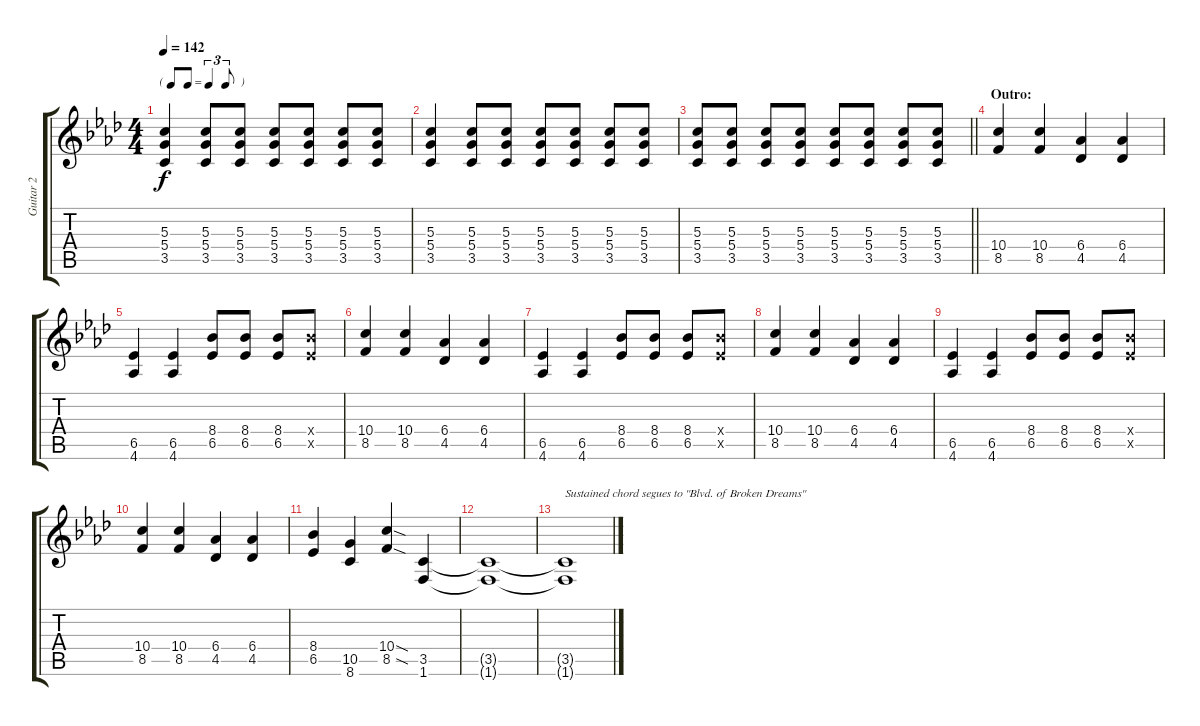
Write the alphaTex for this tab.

\track ("Guitar 2" "Guitar 2") {instrument distortionguitar}
\staff {score tabs}
\tuning (E4 B3 G3 D3 A2 E2) {hide}
\ts (4 4)
\tf triplet8th
\tempo 142
\clef g2
\ks ab
(5.3 5.4 3.5).4{dy f} (5.3 5.4 3.5).8 (5.3 5.4 3.5).8 (5.3 5.4 3.5).8 (5.3 5.4 3.5).8 (5.3 5.4 3.5).8 (5.3 5.4 3.5).8 |
(5.3 5.4 3.5).4 (5.3 5.4 3.5).8 (5.3 5.4 3.5).8 (5.3 5.4 3.5).8 (5.3 5.4 3.5).8 (5.3 5.4 3.5).8 (5.3 5.4 3.5).8 |
\barLineRight lightlight
(5.3 5.4 3.5).8 (5.3 5.4 3.5).8 (5.3 5.4 3.5).8 (5.3 5.4 3.5).8 (5.3 5.4 3.5).8 (5.3 5.4 3.5).8 (5.3 5.4 3.5).8 (5.3 5.4 3.5).8 |
\section ("" "Outro:")
(10.4 8.5).4 (10.4 8.5).4 (6.4 4.5).4 (6.4 4.5).4 |
(6.5 4.6).4 (6.5 4.6).4 (8.4 6.5).8 (8.4 6.5).8 (8.4 6.5).8 (8.4{x} 6.5{x}).8 |
(10.4 8.5).4 (10.4 8.5).4 (6.4 4.5).4 (6.4 4.5).4 |
(6.5 4.6).4 (6.5 4.6).4 (8.4 6.5).8 (8.4 6.5).8 (8.4 6.5).8 (8.4{x} 6.5{x}).8 |
(10.4 8.5).4 (10.4 8.5).4 (6.4 4.5).4 (6.4 4.5).4 |
(6.5 4.6).4 (6.5 4.6).4 (8.4 6.5).8 (8.4 6.5).8 (8.4 6.5).8 (8.4{x} 6.5{x}).8 |
(10.4 8.5).4 (10.4 8.5).4 (6.4 4.5).4 (6.4 4.5).4 |
(8.4 6.5).4 (10.5 8.6).4 (10.4{sod} 8.5{sod}).4 (3.5 1.6).4 |
(3.5{t} 1.6{t}).1 |
(3.5{t} 1.6{t}).1{txt "Sustained chord segues to \"Blvd. of Broken Dreams\""}
